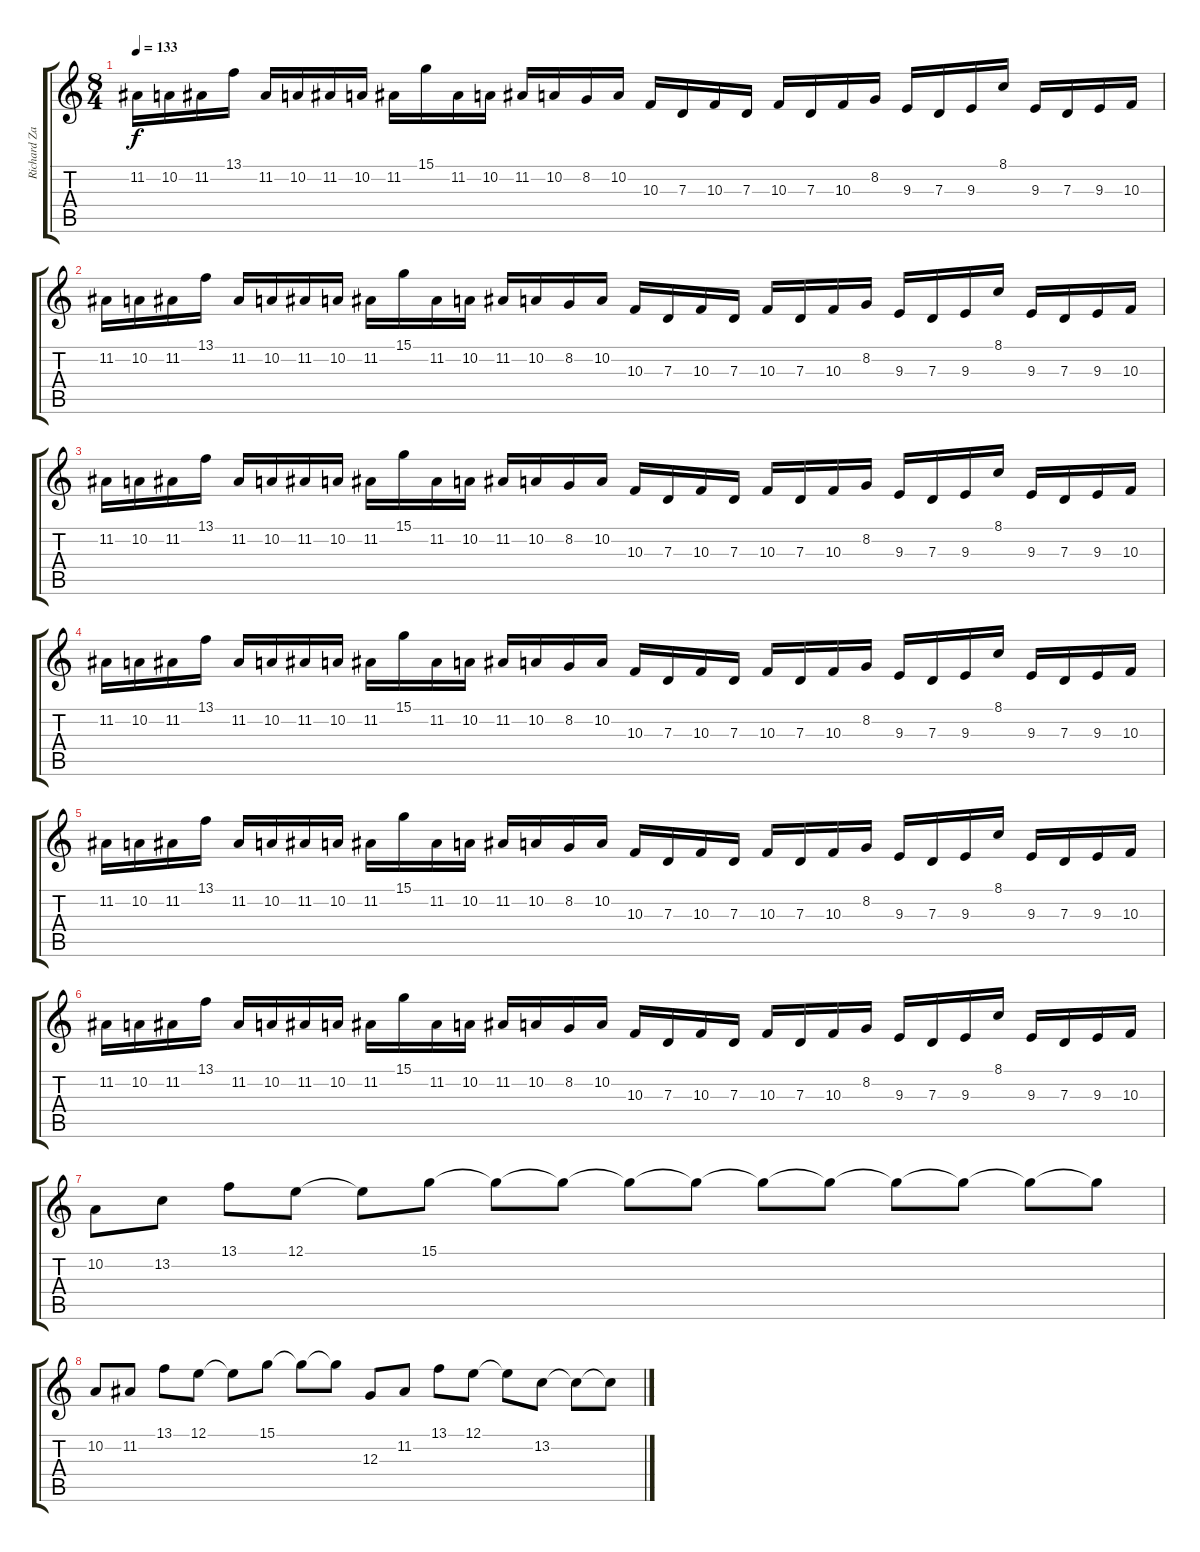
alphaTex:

\track ("Richard Zander" "Richard Za") {instrument tremolostrings}
\staff {score tabs}
\tuning (E4 B3 G3 D3 A2 D2) {hide}
\ts (8 4)
\tempo 133
\clef g2
\ks c
11.2.16{dy f instrument tremolostrings} 10.2.16 11.2.16 13.1.16 11.2.16 10.2.16 11.2.16 10.2.16 11.2.16 15.1.16 11.2.16 10.2.16 11.2.16 10.2.16 8.2.16 10.2.16 10.3.16 7.3.16 10.3.16 7.3.16 10.3.16 7.3.16 10.3.16 8.2.16 9.3.16 7.3.16 9.3.16 8.1.16 9.3.16 7.3.16 9.3.16 10.3.16 |
11.2.16 10.2.16 11.2.16 13.1.16 11.2.16 10.2.16 11.2.16 10.2.16 11.2.16 15.1.16 11.2.16 10.2.16 11.2.16 10.2.16 8.2.16 10.2.16 10.3.16 7.3.16 10.3.16 7.3.16 10.3.16 7.3.16 10.3.16 8.2.16 9.3.16 7.3.16 9.3.16 8.1.16 9.3.16 7.3.16 9.3.16 10.3.16 |
11.2.16 10.2.16 11.2.16 13.1.16 11.2.16 10.2.16 11.2.16 10.2.16 11.2.16 15.1.16 11.2.16 10.2.16 11.2.16 10.2.16 8.2.16 10.2.16 10.3.16 7.3.16 10.3.16 7.3.16 10.3.16 7.3.16 10.3.16 8.2.16 9.3.16 7.3.16 9.3.16 8.1.16 9.3.16 7.3.16 9.3.16 10.3.16 |
11.2.16 10.2.16 11.2.16 13.1.16 11.2.16 10.2.16 11.2.16 10.2.16 11.2.16 15.1.16 11.2.16 10.2.16 11.2.16 10.2.16 8.2.16 10.2.16 10.3.16 7.3.16 10.3.16 7.3.16 10.3.16 7.3.16 10.3.16 8.2.16 9.3.16 7.3.16 9.3.16 8.1.16 9.3.16 7.3.16 9.3.16 10.3.16 |
11.2.16 10.2.16 11.2.16 13.1.16 11.2.16 10.2.16 11.2.16 10.2.16 11.2.16 15.1.16 11.2.16 10.2.16 11.2.16 10.2.16 8.2.16 10.2.16 10.3.16 7.3.16 10.3.16 7.3.16 10.3.16 7.3.16 10.3.16 8.2.16 9.3.16 7.3.16 9.3.16 8.1.16 9.3.16 7.3.16 9.3.16 10.3.16 |
11.2.16 10.2.16 11.2.16 13.1.16 11.2.16 10.2.16 11.2.16 10.2.16 11.2.16 15.1.16 11.2.16 10.2.16 11.2.16 10.2.16 8.2.16 10.2.16 10.3.16 7.3.16 10.3.16 7.3.16 10.3.16 7.3.16 10.3.16 8.2.16 9.3.16 7.3.16 9.3.16 8.1.16 9.3.16 7.3.16 9.3.16 10.3.16 |
10.2.8{volume 13 instrument brightacousticpiano} 13.2.8 13.1.8 12.1.8 12.1{t}.8 15.1.8 15.1{t}.8 15.1{t}.8 15.1{t}.8 15.1{t}.8 15.1{t}.8 15.1{t}.8 15.1{t}.8 15.1{t}.8 15.1{t}.8 15.1{t}.8 |
10.2.8 11.2.8 13.1.8 12.1.8 12.1{t}.8 15.1.8 15.1{t}.8 15.1{t}.8 12.3.8 11.2.8 13.1.8 12.1.8 12.1{t}.8 13.2.8 13.2{t}.8 13.2{t}.8
